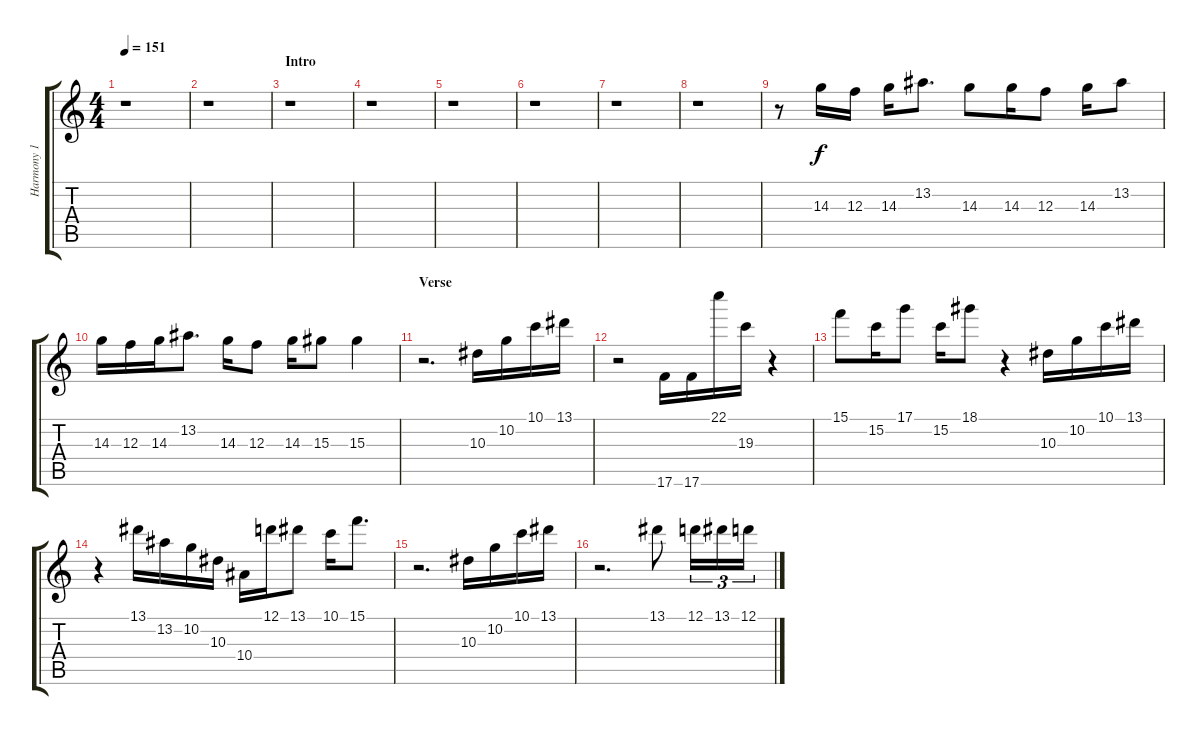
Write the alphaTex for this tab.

\track ("Harmony 1" "Harmony 1") {instrument overdrivenguitar}
\staff {score tabs}
\tuning (D4 A3 F3 C3 G2 C2) {hide}
\ts (4 4)
\tempo 151
\clef g2
\ks aminor
r.1{dy f instrument overdrivenguitar} |
r.1 |
\section ("" "Intro")
r.1 |
r.1 |
r.1 |
r.1 |
r.1 |
r.1 |
r.8 14.3.16 12.3.16 14.3.16 13.2.8{d} 14.3.8 14.3.16 12.3.8 14.3.16 13.2.8 |
14.3.16 12.3.16 14.3.16 13.2.8{d} 14.3.16 12.3.8 14.3.16 15.3.8 15.3.4 |
\section ("" "Verse")
r.2{d} 10.3.16 10.2.16 10.1.16 13.1.16 |
r.2 17.6.16 17.6.16 22.1.16 19.3.16 r.4 |
15.1.8 15.2.16 17.1.8 15.2.16 18.1.8 r.4 10.3.16 10.2.16 10.1.16 13.1.16 |
r.4 13.1.16 13.2.16 10.2.16 10.3.16 10.4.16 12.1.16 13.1.8 10.1.16 15.1.8{d} |
r.2{d} 10.3.16 10.2.16 10.1.16 13.1.16 |
r.2{d} 13.1.8 12.1.16{tu (3 2)} 13.1.16{tu (3 2)} 12.1.16{tu (3 2)}
